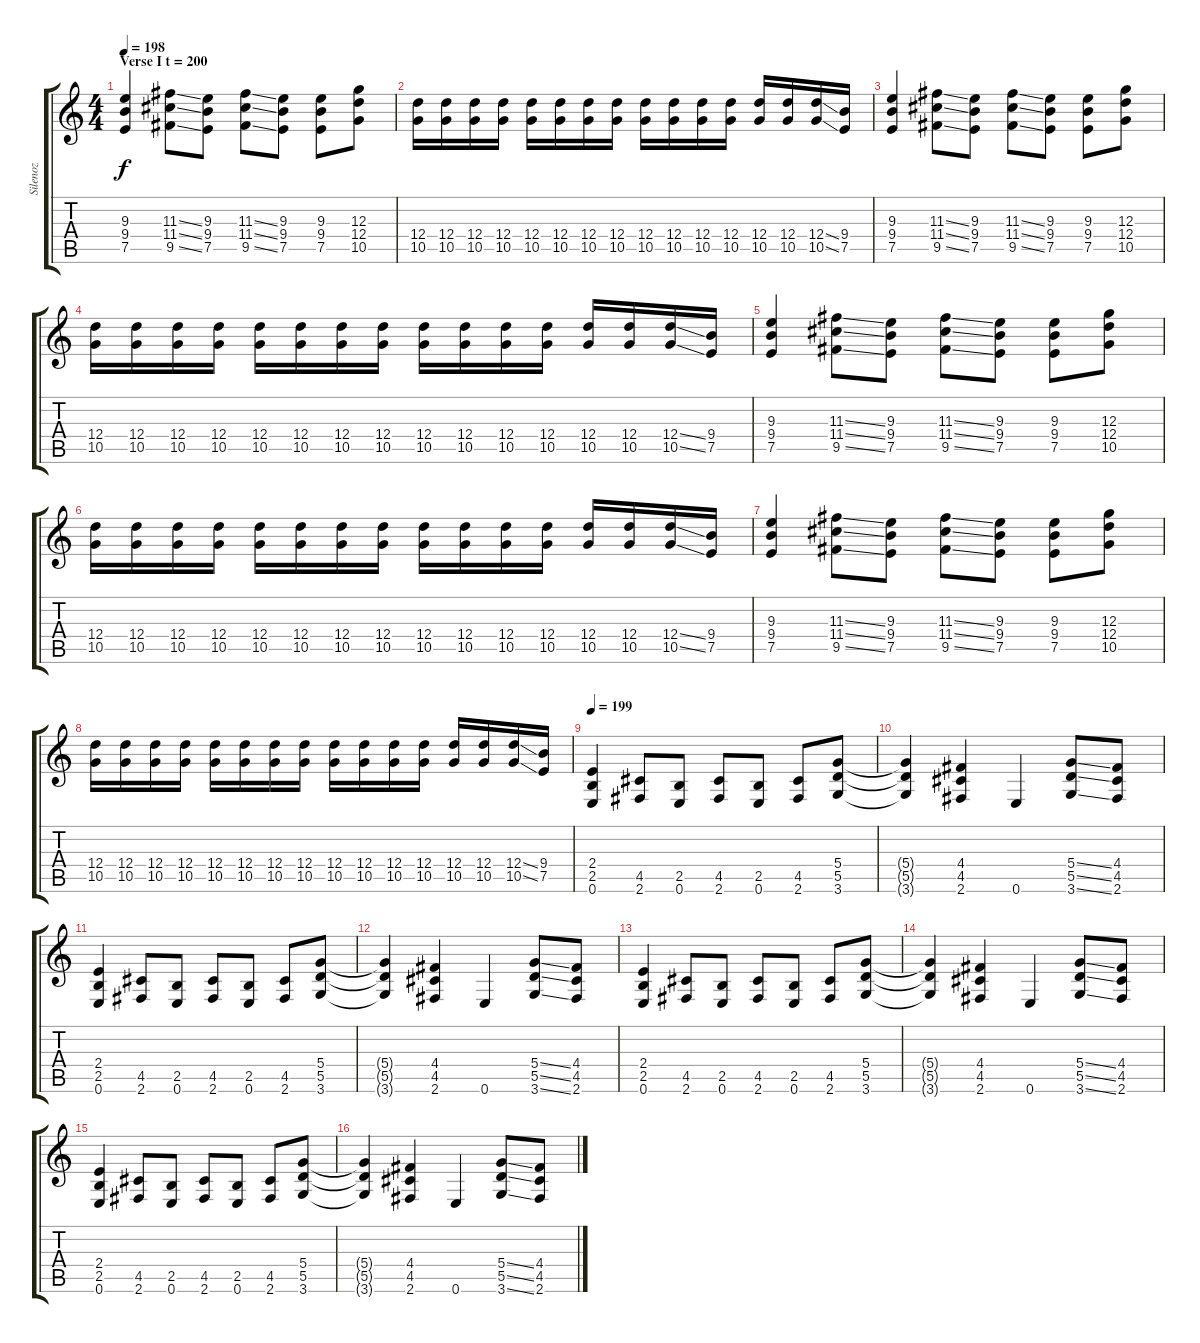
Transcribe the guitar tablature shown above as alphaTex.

\track ("Silenoz" "Silenoz") {instrument distortionguitar}
\staff {score tabs}
\tuning (E4 B3 G3 D3 A2 E2) {hide}
\ts (4 4)
\section ("" "Verse I t = 200")
\tempo 198
\tempo 200
\tempo 198
\clef g2
\ks c
(9.3 9.4 7.5).4{dy f instrument distortionguitar} (11.3{ss} 11.4{ss} 9.5{ss}).8 (9.3 9.4 7.5).8 (11.3{ss} 11.4{ss} 9.5{ss}).8 (9.3 9.4 7.5).8 (9.3 9.4 7.5).8 (12.3 12.4 10.5).8 |
(12.4 10.5).16 (12.4 10.5).16 (12.4 10.5).16 (12.4 10.5).16 (12.4 10.5).16 (12.4 10.5).16 (12.4 10.5).16 (12.4 10.5).16 (12.4 10.5).16 (12.4 10.5).16 (12.4 10.5).16 (12.4 10.5).16 (12.4 10.5).16 (12.4 10.5).16 (12.4{ss} 10.5{ss}).16 (9.4 7.5).16 |
(9.3 9.4 7.5).4 (11.3{ss} 11.4{ss} 9.5{ss}).8 (9.3 9.4 7.5).8 (11.3{ss} 11.4{ss} 9.5{ss}).8 (9.3 9.4 7.5).8 (9.3 9.4 7.5).8 (12.3 12.4 10.5).8 |
(12.4 10.5).16 (12.4 10.5).16 (12.4 10.5).16 (12.4 10.5).16 (12.4 10.5).16 (12.4 10.5).16 (12.4 10.5).16 (12.4 10.5).16 (12.4 10.5).16 (12.4 10.5).16 (12.4 10.5).16 (12.4 10.5).16 (12.4 10.5).16 (12.4 10.5).16 (12.4{ss} 10.5{ss}).16 (9.4 7.5).16 |
(9.3 9.4 7.5).4 (11.3{ss} 11.4{ss} 9.5{ss}).8 (9.3 9.4 7.5).8 (11.3{ss} 11.4{ss} 9.5{ss}).8 (9.3 9.4 7.5).8 (9.3 9.4 7.5).8 (12.3 12.4 10.5).8 |
(12.4 10.5).16 (12.4 10.5).16 (12.4 10.5).16 (12.4 10.5).16 (12.4 10.5).16 (12.4 10.5).16 (12.4 10.5).16 (12.4 10.5).16 (12.4 10.5).16 (12.4 10.5).16 (12.4 10.5).16 (12.4 10.5).16 (12.4 10.5).16 (12.4 10.5).16 (12.4{ss} 10.5{ss}).16 (9.4 7.5).16 |
(9.3 9.4 7.5).4 (11.3{ss} 11.4{ss} 9.5{ss}).8 (9.3 9.4 7.5).8 (11.3{ss} 11.4{ss} 9.5{ss}).8 (9.3 9.4 7.5).8 (9.3 9.4 7.5).8 (12.3 12.4 10.5).8 |
(12.4 10.5).16 (12.4 10.5).16 (12.4 10.5).16 (12.4 10.5).16 (12.4 10.5).16 (12.4 10.5).16 (12.4 10.5).16 (12.4 10.5).16 (12.4 10.5).16 (12.4 10.5).16 (12.4 10.5).16 (12.4 10.5).16 (12.4 10.5).16 (12.4 10.5).16 (12.4{ss} 10.5{ss}).16 (9.4 7.5).16 |
\tempo 199
(2.4 2.5 0.6).4 (4.5 2.6).8 (2.5 0.6).8 (4.5 2.6).8 (2.5 0.6).8 (4.5 2.6).8 (5.4 5.5 3.6).8 |
(5.4{t} 5.5{t} 3.6{t}).4 (4.4 4.5 2.6).4 0.6.4 (5.4{ss} 5.5{ss} 3.6{ss}).8 (4.4 4.5 2.6).8 |
(2.4 2.5 0.6).4 (4.5 2.6).8 (2.5 0.6).8 (4.5 2.6).8 (2.5 0.6).8 (4.5 2.6).8 (5.4 5.5 3.6).8 |
(5.4{t} 5.5{t} 3.6{t}).4 (4.4 4.5 2.6).4 0.6.4 (5.4{ss} 5.5{ss} 3.6{ss}).8 (4.4 4.5 2.6).8 |
(2.4 2.5 0.6).4 (4.5 2.6).8 (2.5 0.6).8 (4.5 2.6).8 (2.5 0.6).8 (4.5 2.6).8 (5.4 5.5 3.6).8 |
(5.4{t} 5.5{t} 3.6{t}).4 (4.4 4.5 2.6).4 0.6.4 (5.4{ss} 5.5{ss} 3.6{ss}).8 (4.4 4.5 2.6).8 |
(2.4 2.5 0.6).4 (4.5 2.6).8 (2.5 0.6).8 (4.5 2.6).8 (2.5 0.6).8 (4.5 2.6).8 (5.4 5.5 3.6).8 |
(5.4{t} 5.5{t} 3.6{t}).4 (4.4 4.5 2.6).4 0.6.4 (5.4{ss} 5.5{ss} 3.6{ss}).8 (4.4 4.5 2.6).8
